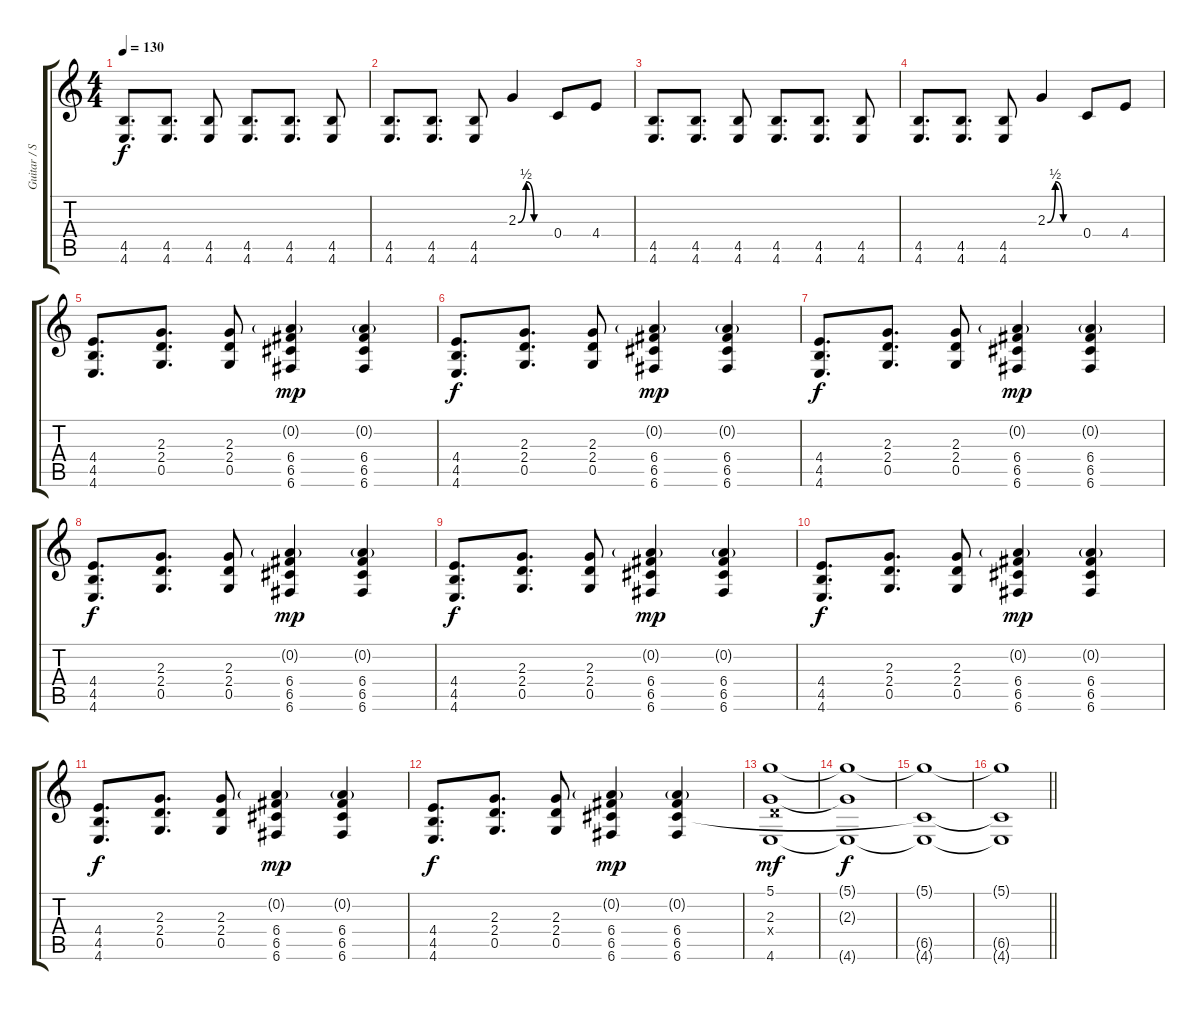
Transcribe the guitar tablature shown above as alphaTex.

\track ("Guitar / Stef Carpenter" "Guitar / S") {instrument distortionguitar}
\staff {score tabs}
\tuning (D4 A3 F3 C3 G2 C2) {hide}
\ts (4 4)
\tempo 130
\clef g2
\ks c
(4.5 4.6).8{d dy f} (4.5 4.6).8{d} (4.5 4.6).8 (4.5 4.6).8{d} (4.5 4.6).8{d} (4.5 4.6).8 |
(4.5 4.6).8{d} (4.5 4.6).8{d} (4.5 4.6).8 2.3{be (custom 0 0 15 2 30 0 60 0)}.4 0.4.8 4.4.8 |
(4.5 4.6).8{d} (4.5 4.6).8{d} (4.5 4.6).8 (4.5 4.6).8{d} (4.5 4.6).8{d} (4.5 4.6).8 |
(4.5 4.6).8{d} (4.5 4.6).8{d} (4.5 4.6).8 2.3{be (custom 0 0 15 2 30 0 60 0)}.4 0.4.8 4.4.8 |
(4.4 4.5 4.6).8{d} (2.3 2.4 0.5).8{d} (2.3 2.4 0.5).8 (0.2{g} 6.4 6.5 6.6).4{dy mp} (0.2{g} 6.4 6.5 6.6).4 |
(4.4 4.5 4.6).8{d dy f} (2.3 2.4 0.5).8{d} (2.3 2.4 0.5).8 (0.2{g} 6.4 6.5 6.6).4{dy mp} (0.2{g} 6.4 6.5 6.6).4 |
(4.4 4.5 4.6).8{d dy f} (2.3 2.4 0.5).8{d} (2.3 2.4 0.5).8 (0.2{g} 6.4 6.5 6.6).4{dy mp} (0.2{g} 6.4 6.5 6.6).4 |
(4.4 4.5 4.6).8{d dy f} (2.3 2.4 0.5).8{d} (2.3 2.4 0.5).8 (0.2{g} 6.4 6.5 6.6).4{dy mp} (0.2{g} 6.4 6.5 6.6).4 |
(4.4 4.5 4.6).8{d dy f} (2.3 2.4 0.5).8{d} (2.3 2.4 0.5).8 (0.2{g} 6.4 6.5 6.6).4{dy mp} (0.2{g} 6.4 6.5 6.6).4 |
(4.4 4.5 4.6).8{d dy f} (2.3 2.4 0.5).8{d} (2.3 2.4 0.5).8 (0.2{g} 6.4 6.5 6.6).4{dy mp} (0.2{g} 6.4 6.5 6.6).4 |
(4.4 4.5 4.6).8{d dy f} (2.3 2.4 0.5).8{d} (2.3 2.4 0.5).8 (0.2{g} 6.4 6.5 6.6).4{dy mp} (0.2{g} 6.4 6.5 6.6).4 |
(4.4 4.5 4.6).8{d dy f} (2.3 2.4 0.5).8{d} (2.3 2.4 0.5).8 (0.2{g} 6.4 6.5 6.6).4{dy mp} (0.2{g} 6.4 6.5 6.6).4 |
(5.1 2.3 2.4{x} 4.6).1{dy mf} |
(5.1{t} 2.3{t} 4.6{t}).1{dy f} |
(5.1{t} 6.5{t} 4.6{t}).1 |
\barLineRight lightlight
(5.1{t} 6.5{t} 4.6{t}).1
